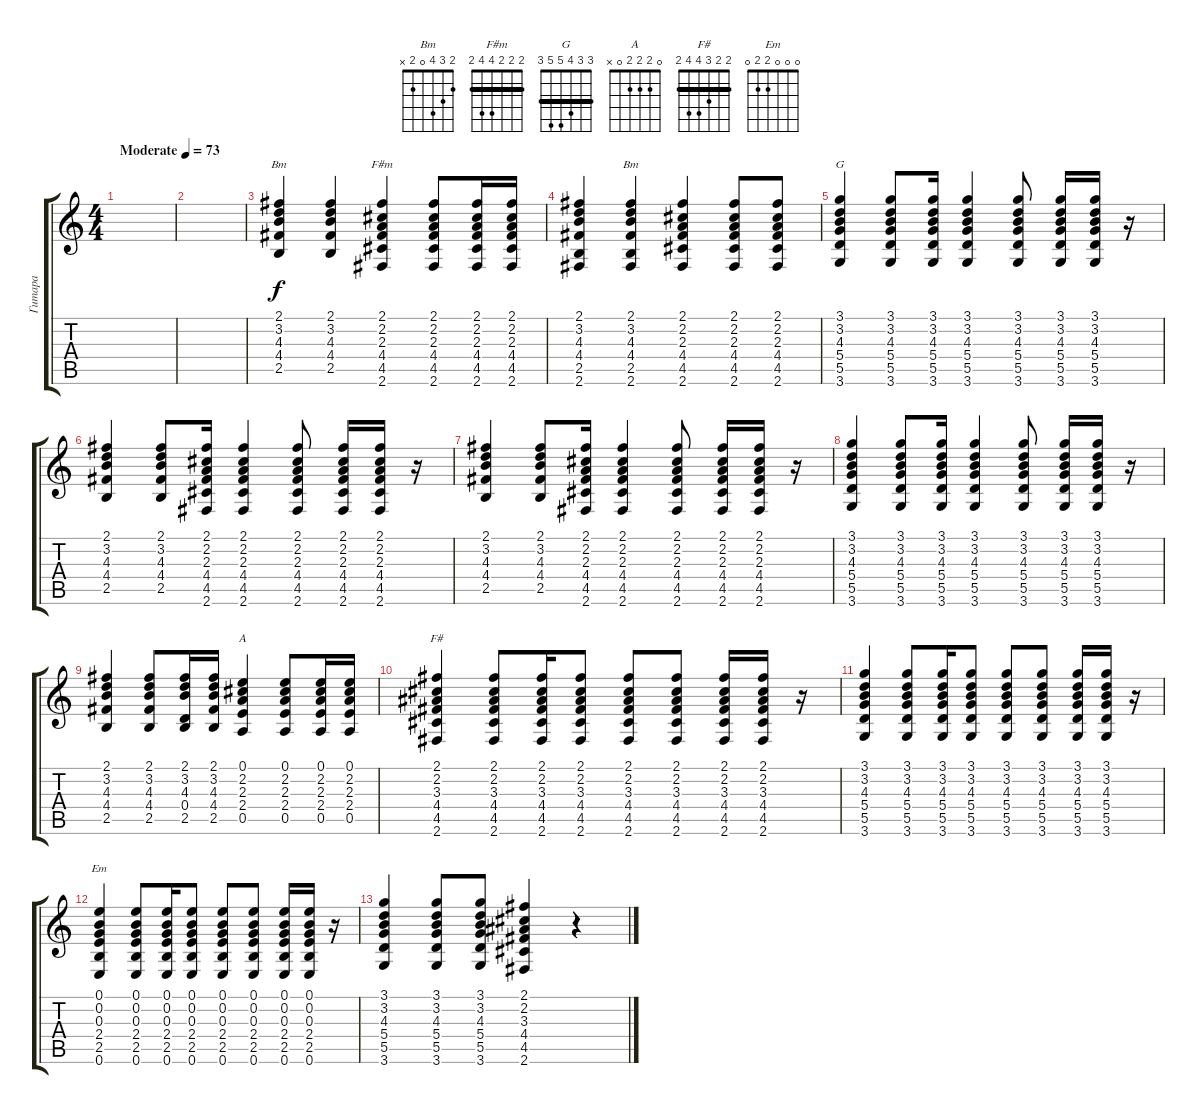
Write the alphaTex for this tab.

\track ("Гитара" "Гитара") {instrument acousticguitarnylon}
\staff {score tabs}
\tuning (E4 B3 G3 D3 A2 E2) {hide}
\chord ("Bm" 2 3 4 4 2 x) {barre 2}
\chord ("F#m" 2 2 2 4 4 2) {barre 2}
\chord ("Bm" 2 3 4 0 2 x)
\chord ("G" 3 3 4 5 5 3) {barre 3}
\chord ("A" 0 2 2 2 0 x)
\chord ("F#" 2 2 3 4 4 2) {barre 2}
\chord ("Em" 0 0 0 2 2 0)
\ts (4 4)
\tempo (73 "Moderate")
\clef g2
\ks c
|
|
(2.1 3.2 4.3 4.4 2.5).4{ch "Bm"} (2.1 3.2 4.3 4.4 2.5).4 (2.1 2.2 2.3 4.4 4.5 2.6).4{ch "F#m"} (2.1 2.2 2.3 4.4 4.5 2.6).8 (2.1 2.2 2.3 4.4 4.5 2.6).16 (2.1 2.2 2.3 4.4 4.5 2.6).16 |
(2.1 3.2 4.3 4.4 2.5 2.6).4 (2.1 3.2 4.3 4.4 2.5 2.6).4{ch "Bm"} (2.1 2.2 2.3 4.4 4.5 2.6).4 (2.1 2.2 2.3 4.4 4.5 2.6).8 (2.1 2.2 2.3 4.4 4.5 2.6).8 |
(3.1 3.2 4.3 5.4 5.5 3.6).4{ch "G"} (3.1 3.2 4.3 5.4 5.5 3.6).8 (3.1 3.2 4.3 5.4 5.5 3.6).16 (3.1 3.2 4.3 5.4 5.5 3.6).4 (3.1 3.2 4.3 5.4 5.5 3.6).8 (3.1 3.2 4.3 5.4 5.5 3.6).16 (3.1 3.2 4.3 5.4 5.5 3.6).16 r.16 |
(2.1 3.2 4.3 4.4 2.5).4 (2.1 3.2 4.3 4.4 2.5).8 (2.1 2.2 2.3 4.4 4.5 2.6).16 (2.1 2.2 2.3 4.4 4.5 2.6).4 (2.1 2.2 2.3 4.4 4.5 2.6).8 (2.1 2.2 2.3 4.4 4.5 2.6).16 (2.1 2.2 2.3 4.4 4.5 2.6).16 r.16 |
(2.1 3.2 4.3 4.4 2.5).4 (2.1 3.2 4.3 4.4 2.5).8 (2.1 2.2 2.3 4.4 4.5 2.6).16 (2.1 2.2 2.3 4.4 4.5 2.6).4 (2.1 2.2 2.3 4.4 4.5 2.6).8 (2.1 2.2 2.3 4.4 4.5 2.6).16 (2.1 2.2 2.3 4.4 4.5 2.6).16 r.16 |
(3.1 3.2 4.3 5.4 5.5 3.6).4 (3.1 3.2 4.3 5.4 5.5 3.6).8 (3.1 3.2 4.3 5.4 5.5 3.6).16 (3.1 3.2 4.3 5.4 5.5 3.6).4 (3.1 3.2 4.3 5.4 5.5 3.6).8 (3.1 3.2 4.3 5.4 5.5 3.6).16 (3.1 3.2 4.3 5.4 5.5 3.6).16 r.16 |
(2.1 3.2 4.3 4.4 2.5).4 (2.1 3.2 4.3 4.4 2.5).8 (2.1 3.2 4.3 0.4 2.5).16 (2.1 3.2 4.3 4.4 2.5).16 (0.1 2.2 2.3 2.4 0.5).4{ch "A"} (0.1 2.2 2.3 2.4 0.5).8 (0.1 2.2 2.3 2.4 0.5).16 (0.1 2.2 2.3 2.4 0.5).16 |
(2.1 2.2 3.3 4.4 4.5 2.6).4{ch "F#"} (2.1 2.2 3.3 4.4 4.5 2.6).8 (2.1 2.2 3.3 4.4 4.5 2.6).16 (2.1 2.2 3.3 4.4 4.5 2.6).8 (2.1 2.2 3.3 4.4 4.5 2.6).8 (2.1 2.2 3.3 4.4 4.5 2.6).8 (2.1 2.2 3.3 4.4 4.5 2.6).16 (2.1 2.2 3.3 4.4 4.5 2.6).16 r.16 |
(3.1 3.2 4.3 5.4 5.5 3.6).4 (3.1 3.2 4.3 5.4 5.5 3.6).8 (3.1 3.2 4.3 5.4 5.5 3.6).16 (3.1 3.2 4.3 5.4 5.5 3.6).8 (3.1 3.2 4.3 5.4 5.5 3.6).8 (3.1 3.2 4.3 5.4 5.5 3.6).8 (3.1 3.2 4.3 5.4 5.5 3.6).16 (3.1 3.2 4.3 5.4 5.5 3.6).16 r.16 |
(0.1 0.2 0.3 2.4 2.5 0.6).4{ch "Em"} (0.1 0.2 0.3 2.4 2.5 0.6).8 (0.1 0.2 0.3 2.4 2.5 0.6).16 (0.1 0.2 0.3 2.4 2.5 0.6).8 (0.1 0.2 0.3 2.4 2.5 0.6).8 (0.1 0.2 0.3 2.4 2.5 0.6).8 (0.1 0.2 0.3 2.4 2.5 0.6).16 (0.1 0.2 0.3 2.4 2.5 0.6).16 r.16 |
(3.1 3.2 4.3 5.4 5.5 3.6).4 (3.1 3.2 4.3 5.4 5.5 3.6).8 (3.1 3.2 4.3 5.4 5.5 3.6).8 (2.1 2.2 3.3 4.4 4.5 2.6).4 r.4
